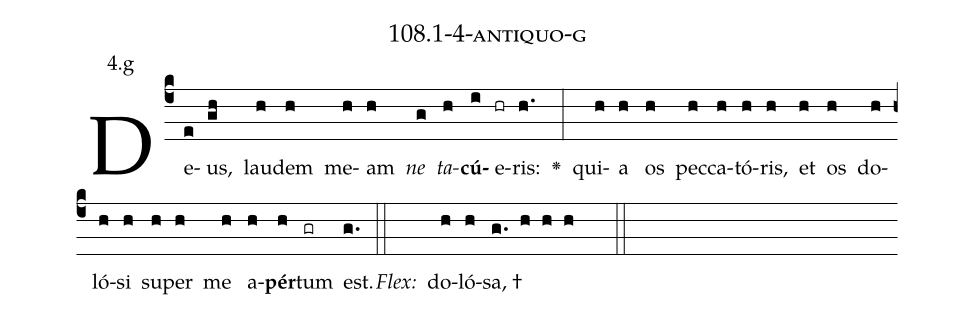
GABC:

name: 108.1-4-antiquo-g;
annotation: 4.g;
%%
(c4)De(e)us,(gh) lau(h)dem(h) me(h)am(h) <i>ne</i>(g) <i>ta</i>(h)<b>cú</b>(i)e(hr)ris:(h.) <v>\greheightstar</v>(:) qui(h)a(h) os(h) pec(h)ca(h)tó(h)ris,(h) et(h) os(h) do(h)ló(h)si(h) su(h)per(h) me(h) a(h)<b>pér</b>(h)tum(gr) est.(g.) (::)
<i>Flex:</i>()  do(h)ló(h)sa, †(g. h h h  ::)

%E(h) u(h) o(h) u(h) a(h) e.(g.) (::)
